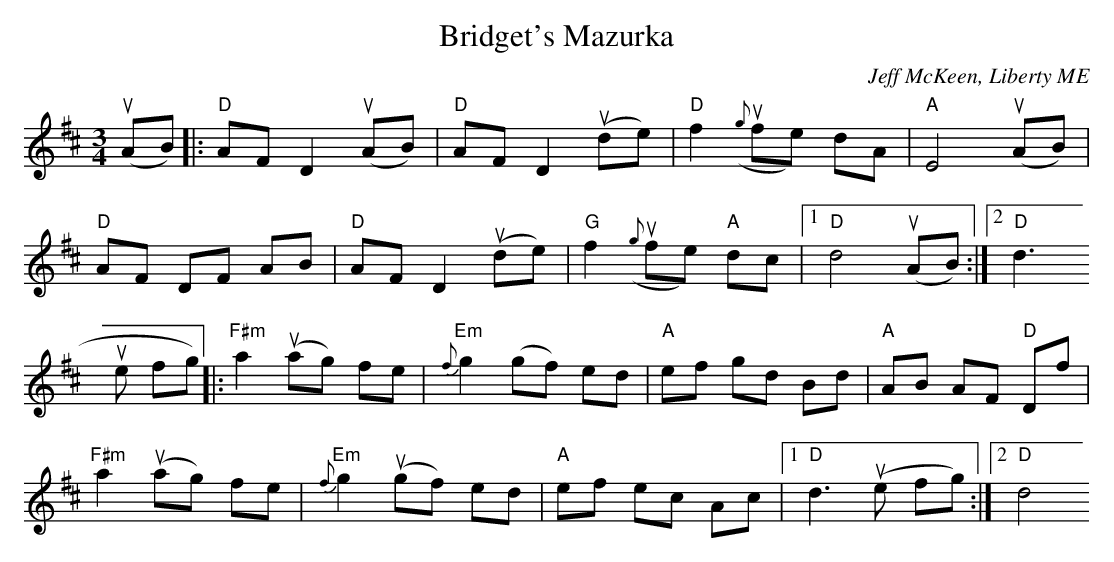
X:1
T:Bridget's Mazurka
M:3/4
L:1/8
C:Jeff McKeen, Liberty ME
K:D
(uAB)|: "D"AF D2 (uAB)|"D"AF D2 (ude)|"D"f2 ({g}ufe) dA|"A"E4 (uAB)|
"D"AF DF AB|"D"AF D2 (ude)|"G"f2 ({g}ufe) "A"dc|1 "D"d4 (uAB):|2 "D"d3 (
ue fg)||: "F#m"a2 (uag) fe|"Em"{f}g2 (gf) ed|"A"ef gd Bd|"A"AB AF "D"Df|
"F#m"a2 (uag) fe|"Em"{f}g2 (ugf) ed|"A"ef ec Ac|1 "D"d3 (ue fg):|2 "D"d4
|]
